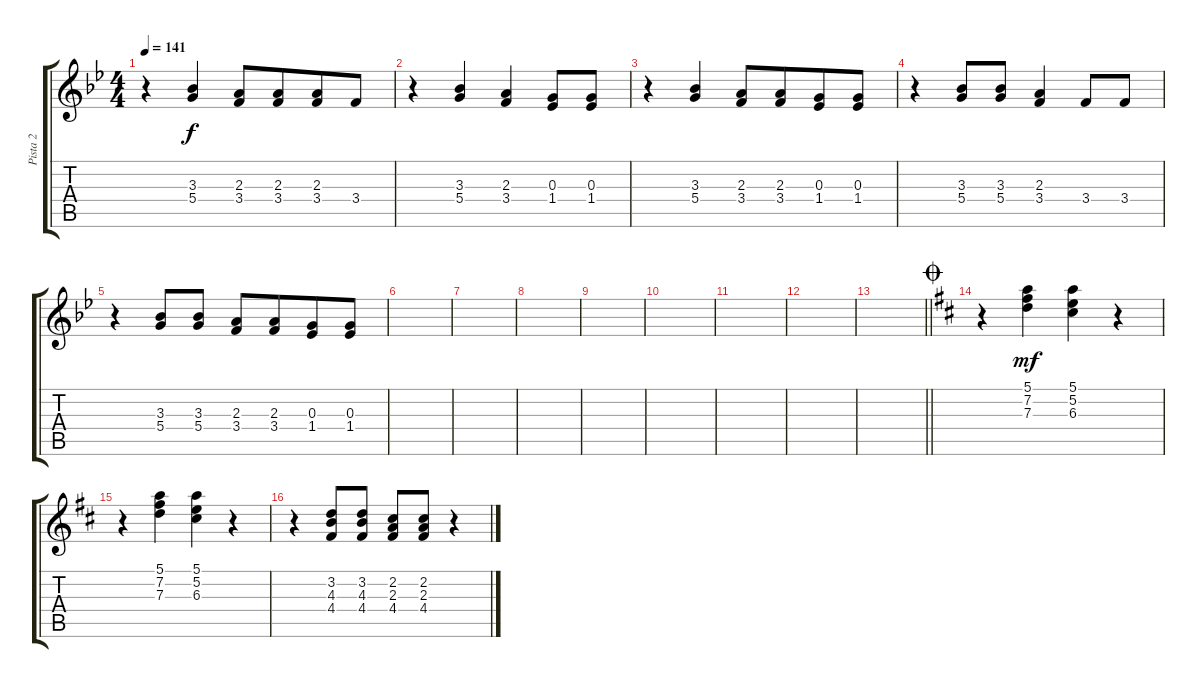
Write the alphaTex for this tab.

\track ("Pista 2" "Pista 2") {instrument acousticguitarsteel}
\staff {score tabs}
\tuning (E4 B3 G3 D3 A2 E2) {hide}
\ts (4 4)
\tempo 141
\clef g2
\ks bb
r.4{dy f} (3.3 5.4).4 (2.3 3.4).8 (2.3 3.4).8{beam merge} (2.3 3.4).8 3.4.8 |
r.4 (3.3 5.4).4 (2.3 3.4).4 (0.3 1.4).8 (0.3 1.4).8 |
r.4 (3.3 5.4).4 (2.3 3.4).8 (2.3 3.4).8{beam merge} (0.3 1.4).8 (0.3 1.4).8 |
r.4 (3.3 5.4).8 (3.3 5.4).8 (2.3 3.4).4 3.4.8 3.4.8 |
r.4 (3.3 5.4).8 (3.3 5.4).8 (2.3 3.4).8 (2.3 3.4).8{beam merge} (0.3 1.4).8 (0.3 1.4).8 |
|
|
|
|
|
|
|
\barLineRight lightlight
|
\jump coda
\ks d
r.4 (5.1 7.2 7.3).4{dy mf} (5.1 5.2 6.3).4 r.4 |
r.4 (5.1 7.2 7.3).4 (5.1 5.2 6.3).4 r.4 |
r.4 (3.2 4.3 4.4).8 (3.2 4.3 4.4).8 (2.2 2.3 4.4).8 (2.2 2.3 4.4).8 r.4
